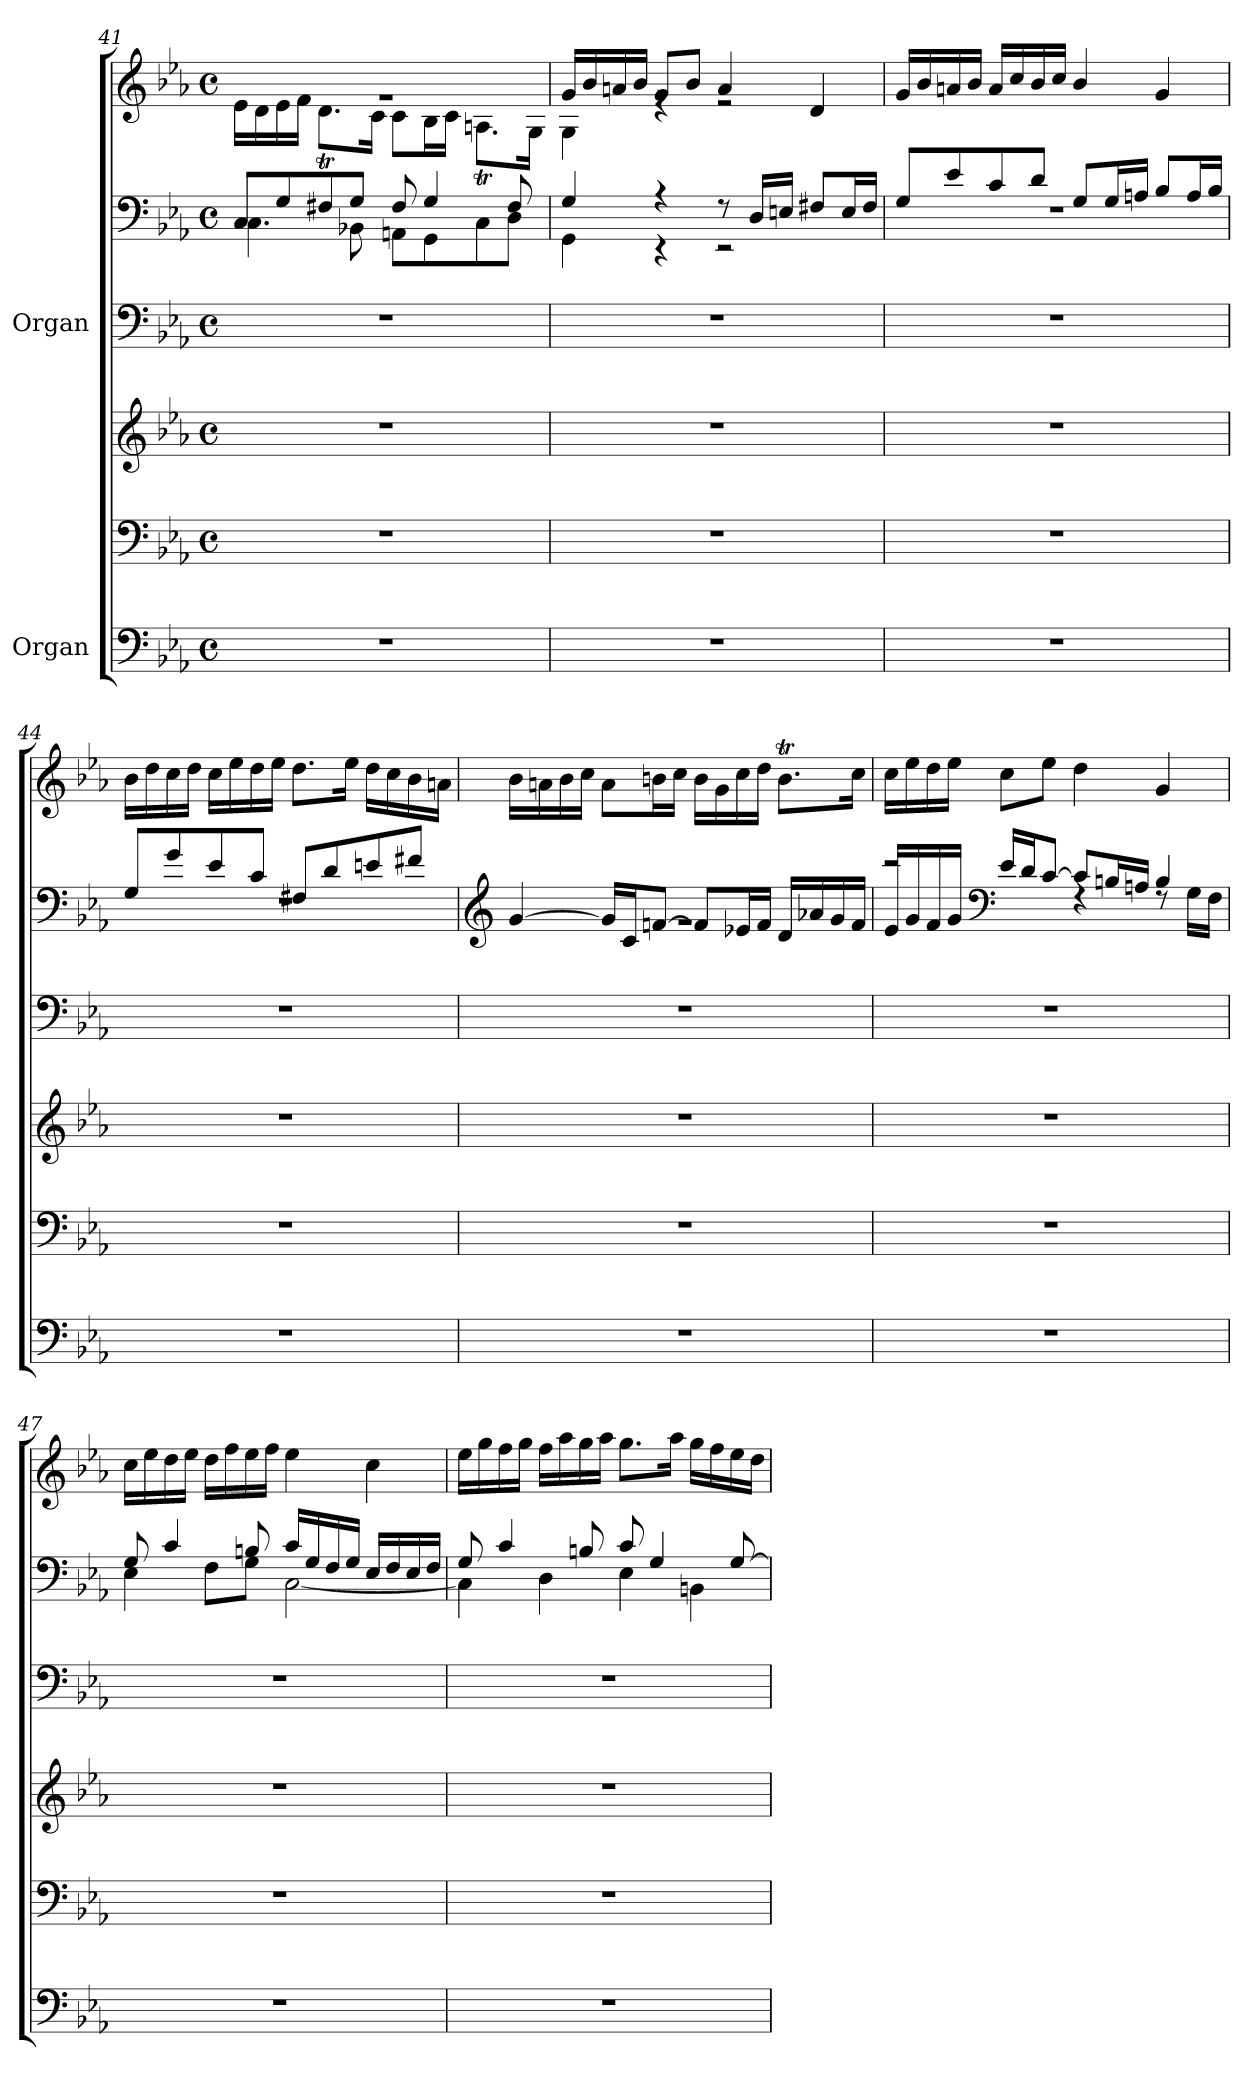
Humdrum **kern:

**kern	**kern	**kern	**kern	**kern	**kern
*part2	*part2	*part2	*part1	*part1	*part1
*staff6	*staff5	*staff4	*staff3	*staff2	*staff1
*I"Organ	*	*	*I"Organ	*	*
*clefF4	*clefF4	*clefG2	*clefF4	*clefF4	*clefG2
*k[b-e-a-]	*k[b-e-a-]	*k[b-e-a-]	*k[b-e-a-]	*k[b-e-a-]	*k[b-e-a-]
*M4/4	*M4/4	*M4/4	*M4/4	*M4/4	*M4/4
*met(c)	*met(c)	*met(c)	*met(c)	*met(c)	*met(c)
=41	=41	=41	=41	=41	=41
*	*	*	*	*^	*^
1r	1r	1r	1r	8C/L	4.C\	1rg	16e-\LL
.	.	.	.	.	.	.	16d\
.	.	.	.	8G/	.	.	16e-\
.	.	.	.	.	.	.	16f\JJ
.	.	.	.	8F#X/	.	.	8.dt\L
.	.	.	.	8G/J	8BB-X\	.	.
.	.	.	.	.	.	.	16c\Jk
.	.	.	.	8F#/	8AAn\L	.	8c\L
.	.	.	.	4G/	8GG\	.	16B-\L
.	.	.	.	.	.	.	16c\JJ
.	.	.	.	.	8C\	.	8.Ant\L
.	.	.	.	8F#/	8D\J	.	.
.	.	.	.	.	.	.	16G\Jk
=42	=42	=42	=42	=42	=42	=42	=42
1r	1r	1r	1r	4G/	4GG\	16g/LL	4G\
.	.	.	.	.	.	16b-/	.
.	.	.	.	.	.	16an/	.
.	.	.	.	.	.	16b-/JJ	.
.	.	.	.	4r	4r	8g/L	4re
.	.	.	.	.	.	8b-/J	.
.	.	.	.	8r	2r	4a/	2re
.	.	.	.	16D/LL	.	.	.
.	.	.	.	16En/JJ	.	.	.
.	.	.	.	8F#X/L	.	4d/	.
.	.	.	.	16E/L	.	.	.
.	.	.	.	16F#/JJ	.	.	.
*	*	*	*	*	*	*v	*v
!!LO:PB:g=z
=43	=43	=43	=43	=43	=43	=43
1r	1r	1r	1r	8G/L	1rF	16g/LL
.	.	.	.	.	.	16b-/
.	.	.	.	8e-/	.	16an/
.	.	.	.	.	.	16b-/JJ
.	.	.	.	8c/	.	16a/LL
.	.	.	.	.	.	16cc/
.	.	.	.	8d/J	.	16b-/
.	.	.	.	.	.	16cc/JJ
.	.	.	.	8G/L	.	4b-/
.	.	.	.	16G/L	.	.
.	.	.	.	16An/JJ	.	.
.	.	.	.	8B-/L	.	4g/
.	.	.	.	16A/L	.	.
.	.	.	.	16B-/JJ	.	.
=44	=44	=44	=44	=44	=44	=44
1r	1r	1r	1r	8G/L	1rF	16b-\LL
.	.	.	.	.	.	16dd\
.	.	.	.	8g/	.	16cc\
.	.	.	.	.	.	16dd\JJ
.	.	.	.	8e-/	.	16cc\LL
.	.	.	.	.	.	16ee-\
.	.	.	.	8c/J	.	16dd\
.	.	.	.	.	.	16ee-\JJ
.	.	.	.	8F#X/L	.	8.dd\L
.	.	.	.	8d/	.	.
.	.	.	.	.	.	16ee-\Jk
.	.	.	.	8en/	.	16dd\LL
.	.	.	.	.	.	16cc\
.	.	.	.	8f#X/J	.	16b-\
.	.	.	.	.	.	16an\JJ
=45	=45	=45	=45	=45	=45	=45
*	*	*	*	*clefG2	*	*
1r	1r	1r	1r	[4g/	1rg	16b-\LL
.	.	.	.	.	.	16an\
.	.	.	.	.	.	16b-\
.	.	.	.	.	.	16cc\JJ
.	.	.	.	16g/LL]	.	8a\L
.	.	.	.	16c/J	.	.
.	.	.	.	[8fn/J	.	16bn\L
.	.	.	.	.	.	16cc\JJ
.	.	.	.	8f/L]	.	16b\LL
.	.	.	.	.	.	16g\
.	.	.	.	16e-X/L	.	16cc\
.	.	.	.	16f/JJ	.	16dd\JJ
.	.	.	.	16d/LL	.	8.bt\L
.	.	.	.	16a-X/	.	.
.	.	.	.	16g/	.	.
.	.	.	.	16f/JJ	.	16cc\Jk
!!LO:PB:g=z
=46	=46	=46	=46	=46	=46	=46
1r	1r	1r	1r	16e-/LL	2rccc	16cc\LL
.	.	.	.	16g/	.	16ee-\
.	.	.	.	16f/	.	16dd\
.	.	.	.	16g/JJ	.	16ee-\JJ
*	*	*	*	*clefF4	*	*
.	.	.	.	16e-/LL	.	8cc\L
.	.	.	.	16d/J	.	.
.	.	.	.	[8c/J	.	8ee-\J
.	.	.	.	8c/L]	4rF	4dd\
.	.	.	.	16Bn/L	.	.
.	.	.	.	16An/JJ	.	.
.	.	.	.	4B/	8rF	4g/
.	.	.	.	.	16G\LL	.
.	.	.	.	.	16F\JJ	.
=47	=47	=47	=47	=47	=47	=47
1r	1r	1r	1r	8G/	4E-\	16cc\LL
.	.	.	.	.	.	16ee-\
.	.	.	.	4c/	.	16dd\
.	.	.	.	.	.	16ee-\JJ
.	.	.	.	.	8F\L	16dd\LL
.	.	.	.	.	.	16ff\
.	.	.	.	8Bn/	8G\J	16ee-\
.	.	.	.	.	.	16ff\JJ
.	.	.	.	16c/LL	[2C\	4ee-\
.	.	.	.	16G/	.	.
.	.	.	.	16F/	.	.
.	.	.	.	16G/JJ	.	.
.	.	.	.	16E-/LL	.	4cc\
.	.	.	.	16F/	.	.
.	.	.	.	16E-/	.	.
.	.	.	.	16F/JJ	.	.
=48	=48	=48	=48	=48	=48	=48
1r	1r	1r	1r	8G/	4C\]	16ee-\LL
.	.	.	.	.	.	16gg\
.	.	.	.	4c/	.	16ff\
.	.	.	.	.	.	16gg\JJ
.	.	.	.	.	4D\	16ff\LL
.	.	.	.	.	.	16aa-\
.	.	.	.	8Bn/	.	16gg\
.	.	.	.	.	.	16aa-\JJ
.	.	.	.	8c/	4E-\	8.gg\L
.	.	.	.	4G/	.	.
.	.	.	.	.	.	16aa-\Jk
.	.	.	.	.	4BBn\	16gg\LL
.	.	.	.	.	.	16ff\
.	.	.	.	[8G/	.	16ee-\
.	.	.	.	.	.	16dd\JJ
*	*	*	*	*v	*v	*
=	=	=	=	=	=
*-	*-	*-	*-	*-	*-
